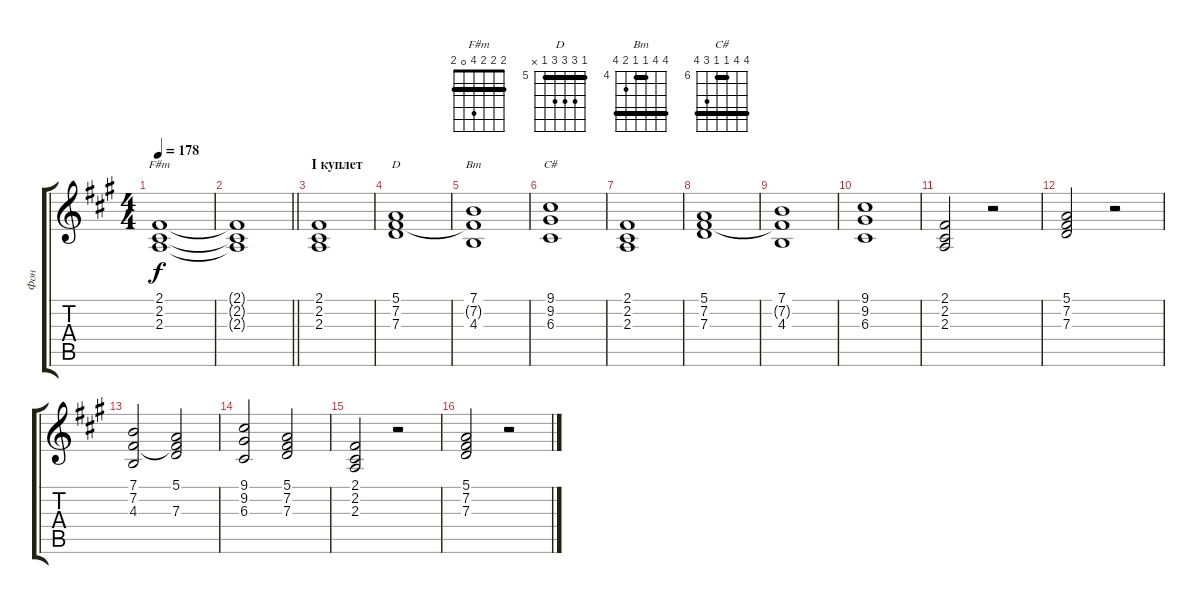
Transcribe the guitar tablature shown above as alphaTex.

\track ("Фон" "Фон") {instrument pad2warm}
\staff {score tabs}
\tuning (E4 B3 G3 D3 A2 E2) {hide}
\chord ("F#m" 2 2 2 4 0 2) {barre 2}
\chord ("D" 5 7 7 7 5 x) {firstfret 5 barre 5}
\chord ("Bm" 7 7 4 4 5 7) {firstfret 4 barre (4 7)}
\chord ("C#" 9 9 6 6 8 9) {firstfret 6 barre (6 9)}
\ts (4 4)
\section ("" "")
\tempo 178
\clef g2
\ks f#minor
(2.1 2.2 2.3).1{ch "F#m" dy f} |
\barLineRight lightlight
(2.1{t} 2.2{t} 2.3{t}).1 |
\section ("" "I куплет")
(2.1 2.2 2.3).1 |
(5.1 7.2 7.3).1{ch "D"} |
(7.1 7.2{t} 4.3).1{ch "Bm"} |
(9.1 9.2 6.3).1{ch "C#"} |
(2.1 2.2 2.3).1 |
(5.1 7.2 7.3).1 |
(7.1 7.2{t} 4.3).1 |
(9.1 9.2 6.3).1 |
(2.1 2.2 2.3).2 r.2 |
(5.1 7.2 7.3).2 r.2 |
(7.1 7.2 4.3).2 (5.1 7.2{t} 7.3).2 |
(9.1 9.2 6.3).2 (5.1 7.2 7.3).2 |
(2.1 2.2 2.3).2 r.2 |
(5.1 7.2 7.3).2 r.2
